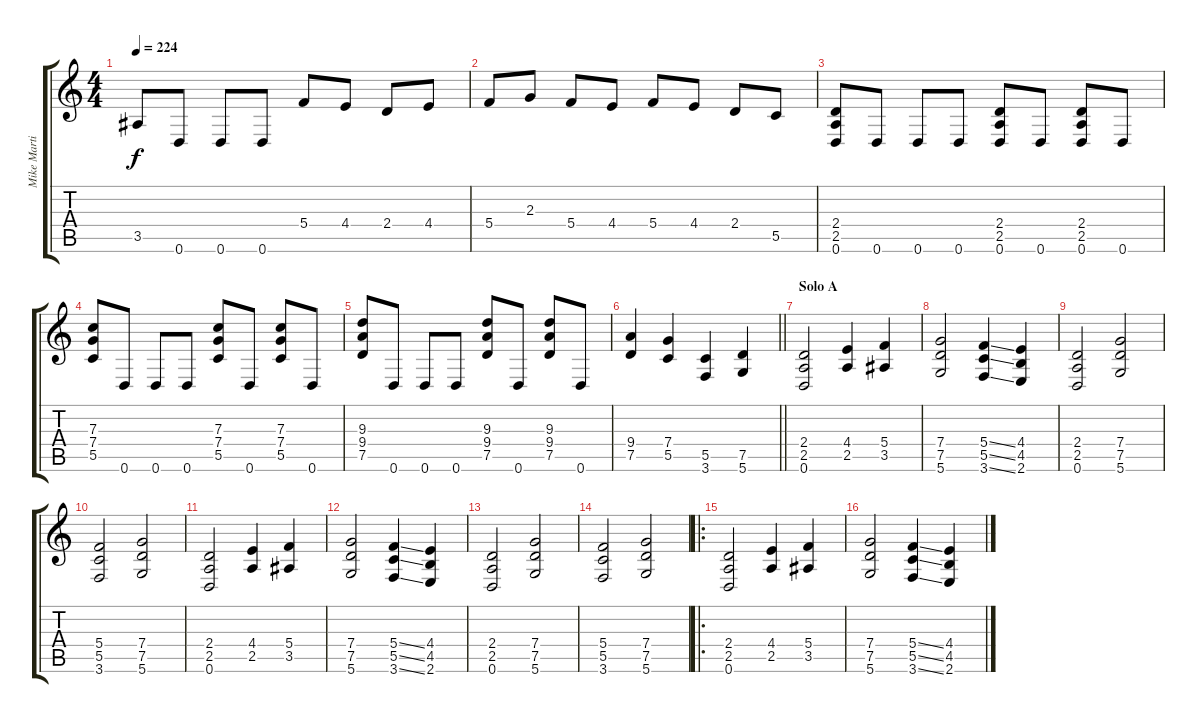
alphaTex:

\track ("Mike Martin" "Mike Marti") {instrument distortionguitar}
\staff {score tabs}
\tuning (D4 A3 F3 C3 G2 D2) {hide}
\ts (4 4)
\tempo 224
\clef g2
\ks c
3.5.8{dy f} 0.6.8 0.6.8 0.6.8 5.4.8 4.4.8 2.4.8 4.4.8 |
5.4.8 2.3.8 5.4.8 4.4.8 5.4.8 4.4.8 2.4.8 5.5.8 |
(2.4 2.5 0.6).8 0.6.8 0.6.8 0.6.8 (2.4 2.5 0.6).8 0.6.8 (2.4 2.5 0.6).8 0.6.8 |
(7.3 7.4 5.5).8 0.6.8 0.6.8 0.6.8 (7.3 7.4 5.5).8 0.6.8 (7.3 7.4 5.5).8 0.6.8 |
(9.3 9.4 7.5).8 0.6.8 0.6.8 0.6.8 (9.3 9.4 7.5).8 0.6.8 (9.3 9.4 7.5).8 0.6.8 |
\barLineRight lightlight
(9.4 7.5).4 (7.4 5.5).4 (5.5 3.6).4 (7.5 5.6).4 |
\section ("" "Solo A")
(2.4 2.5 0.6).2 (4.4 2.5).4 (5.4 3.5).4 |
(7.4 7.5 5.6).2 (5.4{ss} 5.5{ss} 3.6{ss}).4 (4.4 4.5 2.6).4 |
(2.4 2.5 0.6).2 (7.4 7.5 5.6).2 |
(5.4 5.5 3.6).2 (7.4 7.5 5.6).2 |
(2.4 2.5 0.6).2 (4.4 2.5).4 (5.4 3.5).4 |
(7.4 7.5 5.6).2 (5.4{ss} 5.5{ss} 3.6{ss}).4 (4.4 4.5 2.6).4 |
(2.4 2.5 0.6).2 (7.4 7.5 5.6).2 |
(5.4 5.5 3.6).2 (7.4 7.5 5.6).2 |
\ro
(2.4 2.5 0.6).2 (4.4 2.5).4 (5.4 3.5).4 |
(7.4 7.5 5.6).2 (5.4{ss} 5.5{ss} 3.6{ss}).4 (4.4 4.5 2.6).4
